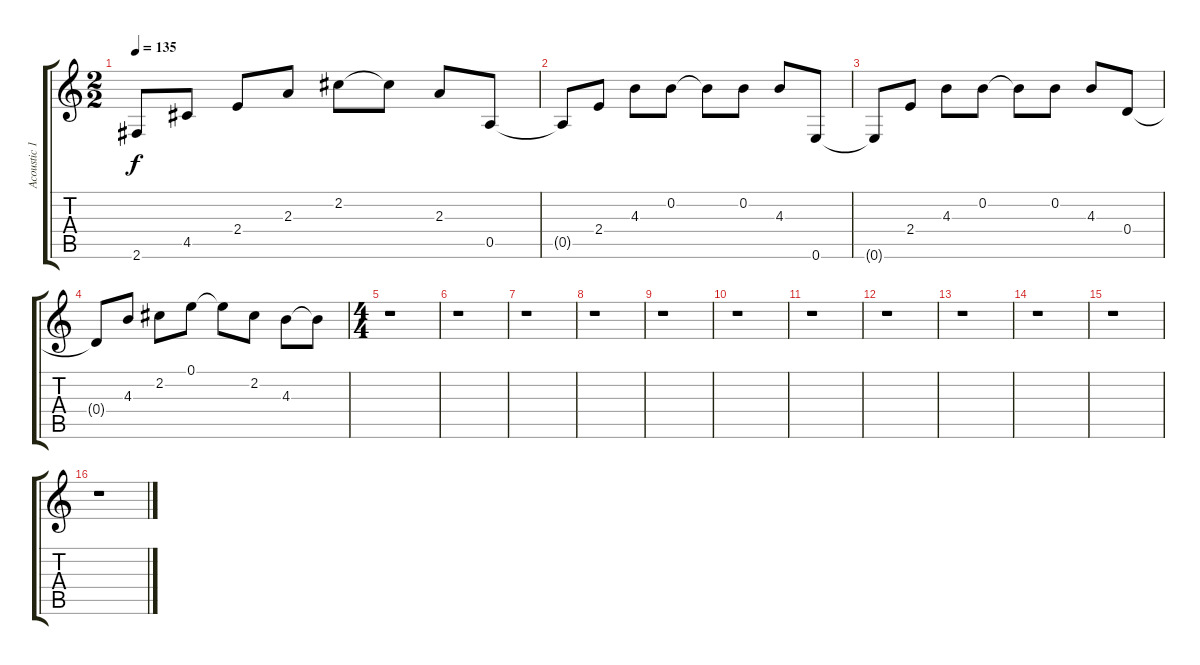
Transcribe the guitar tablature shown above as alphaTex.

\track ("Acoustic 1" "Acoustic 1") {instrument acousticguitarsteel}
\staff {score tabs}
\tuning (E4 B3 G3 D3 A2 E2) {hide}
\ts (2 2)
\tempo 135
\clef g2
\ks c
2.6.8{dy f} 4.5.8 2.4.8 2.3.8 2.2.8 2.2{t}.8 2.3.8 0.5.8 |
0.5{t}.8 2.4.8 4.3.8 0.2.8 0.2{t}.8 0.2.8 4.3.8 0.6.8 |
0.6{t}.8 2.4.8 4.3.8 0.2.8 0.2{t}.8 0.2.8 4.3.8 0.4.8 |
0.4{t}.8 4.3.8 2.2.8 0.1.8 0.1{t}.8 2.2.8 4.3.8 4.3{t}.8 |
\ts (4 4)
r.1 |
r.1 |
r.1 |
r.1 |
r.1 |
r.1 |
r.1 |
r.1 |
r.1 |
r.1 |
r.1 |
r.1
